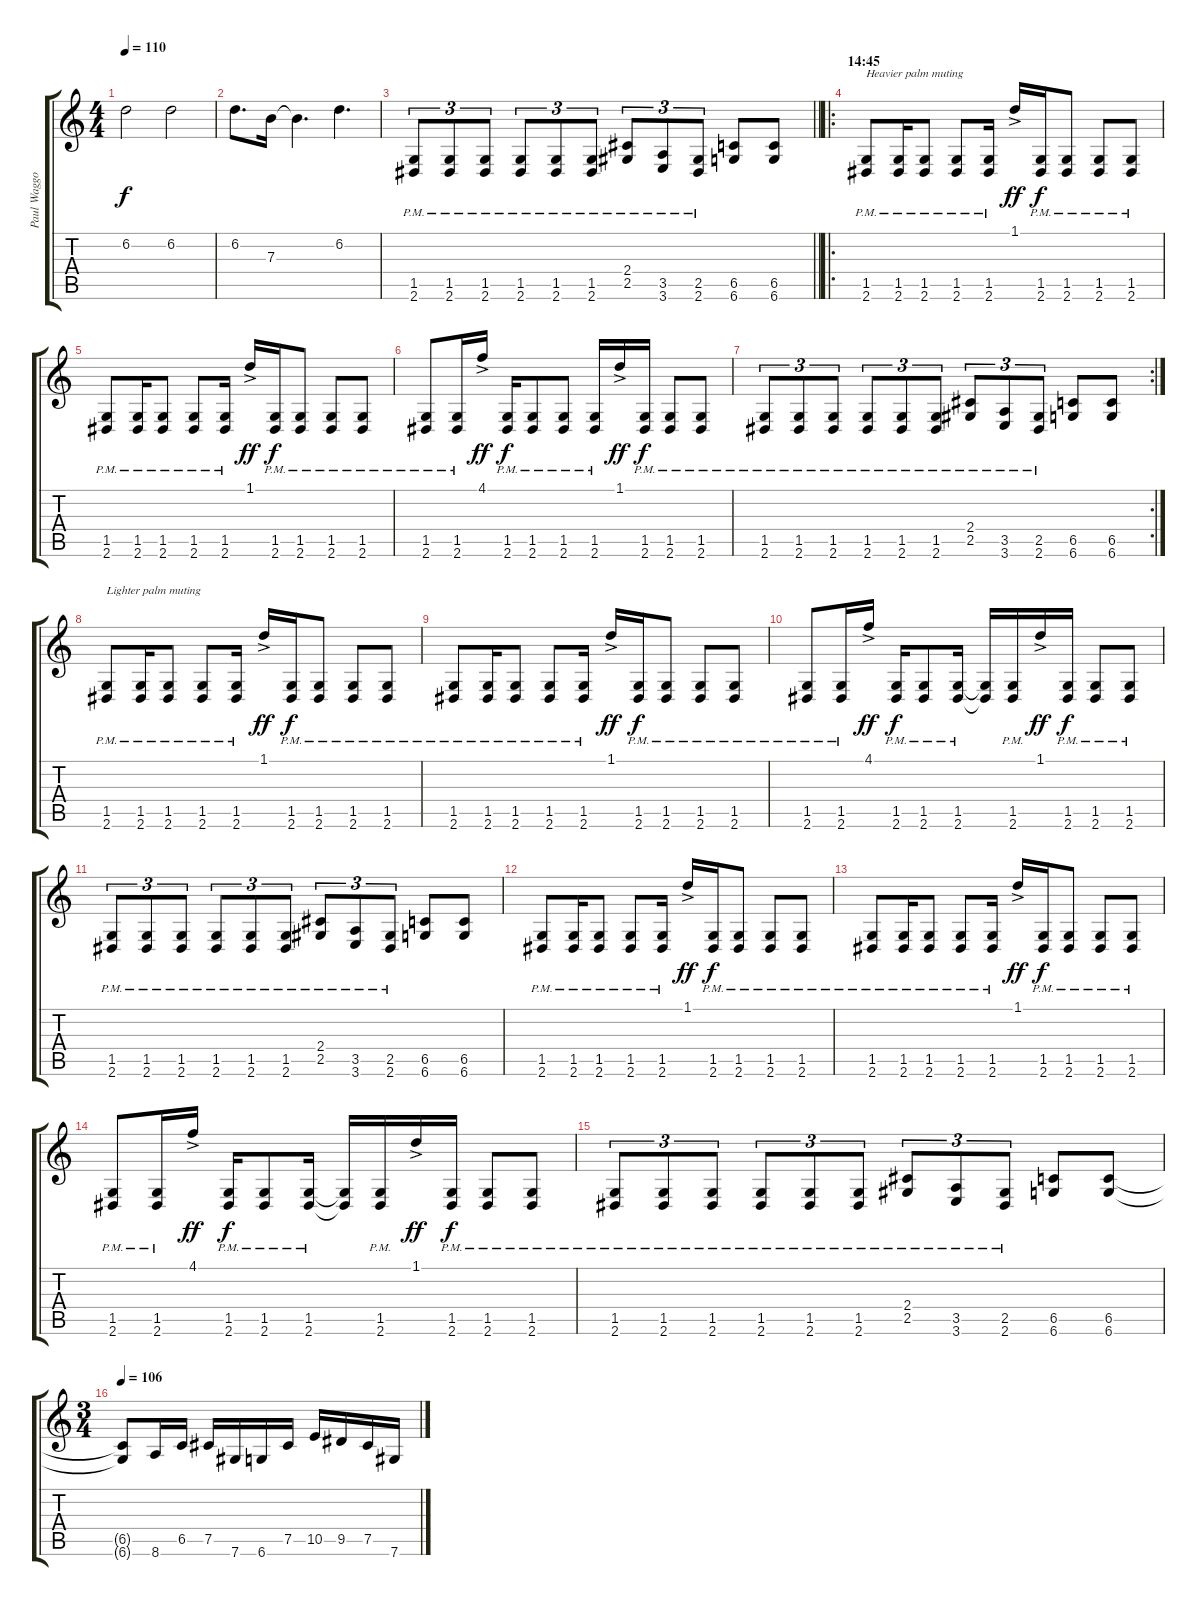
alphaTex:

\track ("Paul Waggoner" "Paul Waggo") {instrument distortionguitar}
\staff {score tabs}
\tuning (Db4 Ab3 E3 B2 Gb2 Db2) {hide}
\ts (4 4)
\tempo 110
\clef g2
\ks c
6.2{t}.2{dy f} 6.2.2 |
6.2.8{d} 7.3.16 7.3{t}.4{d} 6.2.4{d} |
\barLineRight lightlight
(1.5{pm} 2.6{pm}).8{tu (3 2) volume 12} (1.5{pm} 2.6{pm}).8{tu (3 2)} (1.5{pm} 2.6{pm}).8{tu (3 2)} (1.5{pm} 2.6{pm}).8{tu (3 2)} (1.5{pm} 2.6{pm}).8{tu (3 2)} (1.5{pm} 2.6{pm}).8{tu (3 2)} (2.4{pm} 2.5{pm}).8{tu (3 2)} (3.5{pm} 3.6{pm}).8{tu (3 2)} (2.5{pm} 2.6{pm}).8{tu (3 2)} (6.5 6.6).8 (6.5 6.6).8 |
\ro
\section ("" "14:45")
(1.5{pm} 2.6{pm}).8{txt "Heavier palm muting" volume 14 balance 14} (1.5{pm} 2.6{pm}).16 (1.5{pm} 2.6{pm}).8 (1.5{pm} 2.6{pm}).8 (1.5{pm} 2.6{pm}).16 1.1{ac}.16{dy ff} (1.5{pm} 2.6{pm}).16{dy f} (1.5{pm} 2.6{pm}).8 (1.5{pm} 2.6{pm}).8 (1.5{pm} 2.6{pm}).8 |
(1.5{pm} 2.6{pm}).8 (1.5{pm} 2.6{pm}).16 (1.5{pm} 2.6{pm}).8 (1.5{pm} 2.6{pm}).8 (1.5{pm} 2.6{pm}).16 1.1{ac}.16{dy ff} (1.5{pm} 2.6{pm}).16{dy f} (1.5{pm} 2.6{pm}).8 (1.5{pm} 2.6{pm}).8 (1.5{pm} 2.6{pm}).8 |
(1.5{pm} 2.6{pm}).8 (1.5{pm} 2.6{pm}).16 4.1{ac}.16{dy ff} (1.5{pm} 2.6{pm}).16{dy f} (1.5{pm} 2.6{pm}).8 (1.5{pm} 2.6{pm}).8 (1.5{pm} 2.6{pm}).16 1.1{ac}.16{dy ff} (1.5{pm} 2.6{pm}).16{dy f} (1.5{pm} 2.6{pm}).8 (1.5{pm} 2.6{pm}).8 |
\rc 2
(1.5{pm} 2.6{pm}).8{tu (3 2)} (1.5{pm} 2.6{pm}).8{tu (3 2)} (1.5{pm} 2.6{pm}).8{tu (3 2)} (1.5{pm} 2.6{pm}).8{tu (3 2)} (1.5{pm} 2.6{pm}).8{tu (3 2)} (1.5{pm} 2.6{pm}).8{tu (3 2)} (2.4{pm} 2.5{pm}).8{tu (3 2)} (3.5{pm} 3.6{pm}).8{tu (3 2)} (2.5{pm} 2.6{pm}).8{tu (3 2)} (6.5 6.6).8 (6.5 6.6).8 |
(1.5{pm} 2.6{pm}).8{txt "Lighter palm muting"} (1.5{pm} 2.6{pm}).16 (1.5{pm} 2.6{pm}).8 (1.5{pm} 2.6{pm}).8 (1.5{pm} 2.6{pm}).16 1.1{ac}.16{dy ff} (1.5{pm} 2.6{pm}).16{dy f} (1.5{pm} 2.6{pm}).8 (1.5{pm} 2.6{pm}).8 (1.5{pm} 2.6{pm}).8 |
(1.5{pm} 2.6{pm}).8 (1.5{pm} 2.6{pm}).16 (1.5{pm} 2.6{pm}).8 (1.5{pm} 2.6{pm}).8 (1.5{pm} 2.6{pm}).16 1.1{ac}.16{dy ff} (1.5{pm} 2.6{pm}).16{dy f} (1.5{pm} 2.6{pm}).8 (1.5{pm} 2.6{pm}).8 (1.5{pm} 2.6{pm}).8 |
(1.5{pm} 2.6{pm}).8 (1.5{pm} 2.6{pm}).16 4.1{ac}.16{dy ff} (1.5{pm} 2.6{pm}).16{dy f} (1.5{pm} 2.6{pm}).8 (1.5{pm} 2.6{pm}).16 (1.5{t} 2.6{t}).16 (1.5{pm} 2.6{pm}).16 1.1{ac}.16{dy ff} (1.5{pm} 2.6{pm}).16{dy f} (1.5{pm} 2.6{pm}).8 (1.5{pm} 2.6{pm}).8 |
(1.5{pm} 2.6{pm}).8{tu (3 2)} (1.5{pm} 2.6{pm}).8{tu (3 2)} (1.5{pm} 2.6{pm}).8{tu (3 2)} (1.5{pm} 2.6{pm}).8{tu (3 2)} (1.5{pm} 2.6{pm}).8{tu (3 2)} (1.5{pm} 2.6{pm}).8{tu (3 2)} (2.4{pm} 2.5{pm}).8{tu (3 2)} (3.5{pm} 3.6{pm}).8{tu (3 2)} (2.5{pm} 2.6{pm}).8{tu (3 2)} (6.5 6.6).8 (6.5 6.6).8 |
(1.5{pm} 2.6{pm}).8 (1.5{pm} 2.6{pm}).16 (1.5{pm} 2.6{pm}).8 (1.5{pm} 2.6{pm}).8 (1.5{pm} 2.6{pm}).16 1.1{ac}.16{dy ff} (1.5{pm} 2.6{pm}).16{dy f} (1.5{pm} 2.6{pm}).8 (1.5{pm} 2.6{pm}).8 (1.5{pm} 2.6{pm}).8 |
(1.5{pm} 2.6{pm}).8 (1.5{pm} 2.6{pm}).16 (1.5{pm} 2.6{pm}).8 (1.5{pm} 2.6{pm}).8 (1.5{pm} 2.6{pm}).16 1.1{ac}.16{dy ff} (1.5{pm} 2.6{pm}).16{dy f} (1.5{pm} 2.6{pm}).8 (1.5{pm} 2.6{pm}).8 (1.5{pm} 2.6{pm}).8 |
(1.5{pm} 2.6{pm}).8 (1.5{pm} 2.6{pm}).16 4.1{ac}.16{dy ff} (1.5{pm} 2.6{pm}).16{dy f} (1.5{pm} 2.6{pm}).8 (1.5{pm} 2.6{pm}).16 (1.5{t} 2.6{t}).16 (1.5{pm} 2.6{pm}).16 1.1{ac}.16{dy ff} (1.5{pm} 2.6{pm}).16{dy f} (1.5{pm} 2.6{pm}).8 (1.5{pm} 2.6{pm}).8 |
(1.5{pm} 2.6{pm}).8{tu (3 2)} (1.5{pm} 2.6{pm}).8{tu (3 2)} (1.5{pm} 2.6{pm}).8{tu (3 2)} (1.5{pm} 2.6{pm}).8{tu (3 2)} (1.5{pm} 2.6{pm}).8{tu (3 2)} (1.5{pm} 2.6{pm}).8{tu (3 2)} (2.4{pm} 2.5{pm}).8{tu (3 2)} (3.5{pm} 3.6{pm}).8{tu (3 2)} (2.5{pm} 2.6{pm}).8{tu (3 2)} (6.5 6.6).8 (6.5 6.6).8 |
\ts (3 4)
\tempo 106
(6.5{t} 6.6{t}).8 8.6.16 6.5.16 7.5.16 7.6.16 6.6.16 7.5.16 10.5.16 9.5.16 7.5.16 7.6.16
